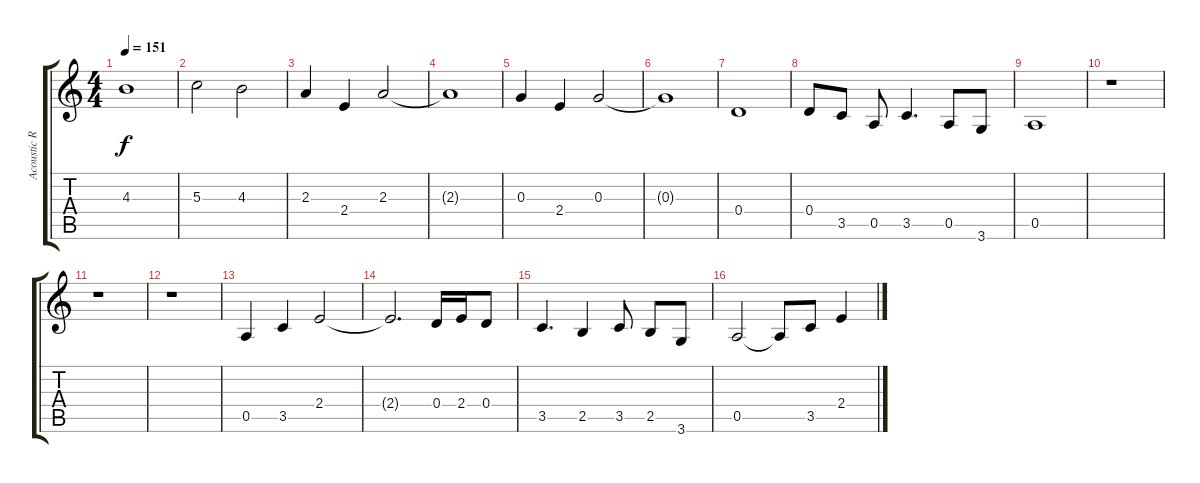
\track ("Acoustic Rhythm" "Acoustic R") {instrument acousticguitarsteel}
\staff {score tabs}
\tuning (E4 B3 G3 D3 A2 E2) {hide}
\ts (4 4)
\tempo 151
\clef g2
\ks c
4.3.1{dy f} |
5.3.2 4.3.2 |
2.3.4 2.4.4 2.3.2 |
2.3{t}.1 |
0.3.4 2.4.4 0.3.2 |
0.3{t}.1 |
0.4.1 |
0.4.8 3.5.8 0.5.8 3.5.4{d} 0.5.8 3.6.8 |
0.5.1 |
r.1 |
r.1 |
r.1 |
0.5.4 3.5.4 2.4.2 |
2.4{t}.2{d} 0.4.16 2.4.16 0.4.8 |
3.5.4{d} 2.5.4 3.5.8 2.5.8 3.6.8 |
0.5.2 0.5{t}.8 3.5.8 2.4.4
